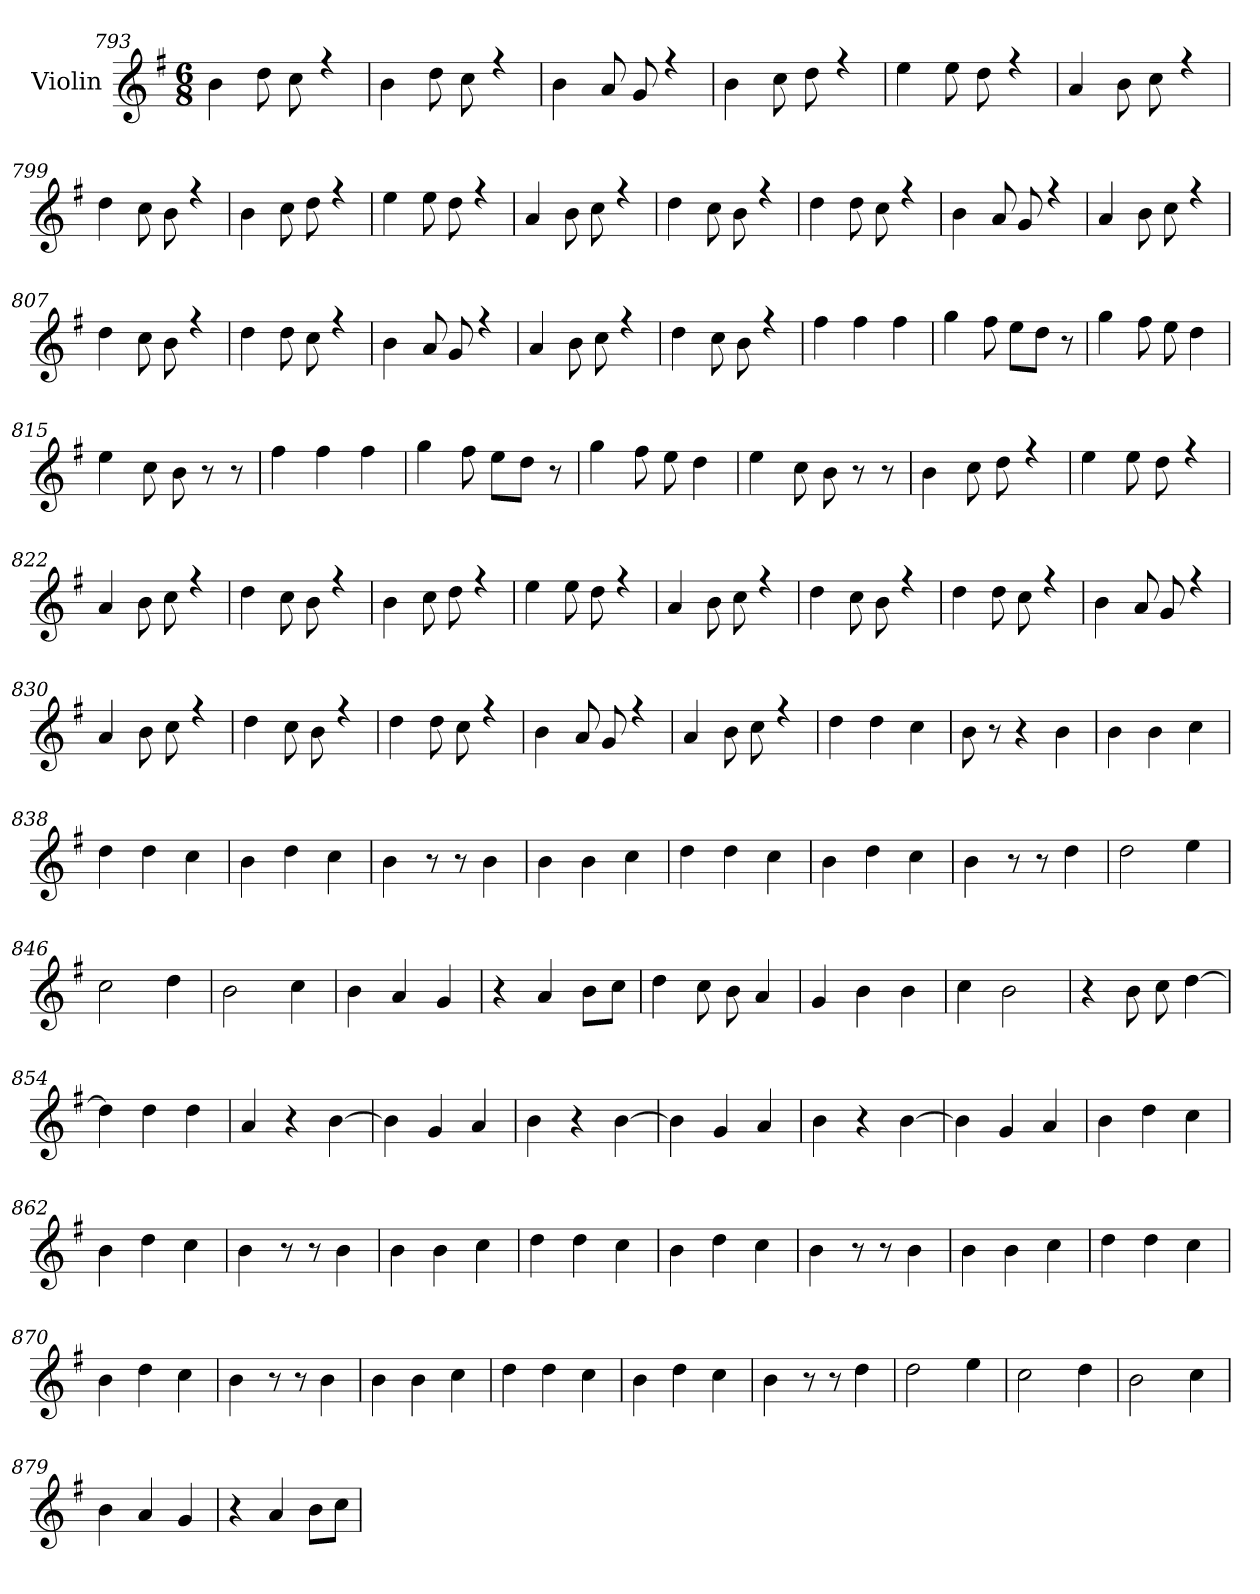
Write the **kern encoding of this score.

**kern
*part1
*staff1
*I"Violin
*clefG2
*k[f#]
*G:
*M6/8
=793
4b\
8dd\
8cc\
4rff
=794
4b\
8dd\
8cc\
4rff
=795
4b\
8a/
8g/
4rff
=796
4b\
8cc\
8dd\
4rff
!!LO:LB:g=z
=797
4ee\
8ee\
8dd\
4rff
=798
4a/
8b\
8cc\
4rff
=799
4dd\
8cc\
8b\
4rff
=800
4b\
8cc\
8dd\
4rff
=801
4ee\
8ee\
8dd\
4rff
=802
4a/
8b\
8cc\
4rff
=803
4dd\
8cc\
8b\
4rff
!!LO:LB:g=z
=804
4dd\
8dd\
8cc\
4rff
=805
4b\
8a/
8g/
4rff
=806
4a/
8b\
8cc\
4rff
=807
4dd\
8cc\
8b\
4rff
=808
4dd\
8dd\
8cc\
4rff
=809
4b\
8a/
8g/
4rff
!!LO:LB:g=z
=810
4a/
8b\
8cc\
4rff
=811
4dd\
8cc\
8b\
4rff
=812
4ff#\
4ff#\
4ff#\
=813
4gg\
8ff#\
8ee\L
8dd\J
8r
=814
4gg\
8ff#\
8ee\
4dd\
=815
4ee\
8cc\
8b\
8r
8r
=816
4ff#\
4ff#\
4ff#\
!!LO:LB:g=z
=817
4gg\
8ff#\
8ee\L
8dd\J
8r
=818
4gg\
8ff#\
8ee\
4dd\
=819
4ee\
8cc\
8b\
8r
8r
=820
4b\
8cc\
8dd\
4rff
=821
4ee\
8ee\
8dd\
4rff
=822
4a/
8b\
8cc\
4rff
=823
4dd\
8cc\
8b\
4rff
!!LO:LB:g=z
=824
4b\
8cc\
8dd\
4rff
=825
4ee\
8ee\
8dd\
4rff
=826
4a/
8b\
8cc\
4rff
=827
4dd\
8cc\
8b\
4rff
=828
4dd\
8dd\
8cc\
4rff
=829
4b\
8a/
8g/
4rff
=830
4a/
8b\
8cc\
4rff
!!LO:LB:g=z
=831
4dd\
8cc\
8b\
4rff
=832
4dd\
8dd\
8cc\
4rff
=833
4b\
8a/
8g/
4rff
=834
4a/
8b\
8cc\
4rff
=835
4dd\
4dd\
4cc\
=836
8b\
8r
4r
4b\
=837
4b\
4b\
4cc\
!!LO:PB:g=z
=838
4dd\
4dd\
4cc\
=839
4b\
4dd\
4cc\
=840
4b\
8r
8r
4b\
=841
4b\
4b\
4cc\
=842
4dd\
4dd\
4cc\
=843
4b\
4dd\
4cc\
=844
4b\
8r
8r
4dd\
!!LO:LB:g=z
=845
2dd\
4ee\
=846
2cc\
4dd\
=847
2b\
4cc\
=848
4b\
4a/
4g/
=849
4r
4a/
8b\L
8cc\J
=850
4dd\
8cc\
8b\
4a/
=851
4g/
4b\
4b\
!!LO:LB:g=z
=852
4cc\
2b\
=853
4r
8b\
8cc\
[4dd\
=854
4dd\]
4dd\
4dd\
=855
4a/
4r
[4b\
=856
4b\]
4g/
4a/
=857
4b\
4r
[4b\
=858
4b\]
4g/
4a/
!!LO:LB:g=z
=859
4b\
4r
[4b\
=860
4b\]
4g/
4a/
=861
4b\
4dd\
4cc\
=862
4b\
4dd\
4cc\
=863
4b\
8r
8r
4b\
=864
4b\
4b\
4cc\
=865
4dd\
4dd\
4cc\
!!LO:LB:g=z
=866
4b\
4dd\
4cc\
=867
4b\
8r
8r
4b\
=868
4b\
4b\
4cc\
=869
4dd\
4dd\
4cc\
=870
4b\
4dd\
4cc\
=871
4b\
8r
8r
4b\
=872
4b\
4b\
4cc\
!!LO:LB:g=z
=873
4dd\
4dd\
4cc\
=874
4b\
4dd\
4cc\
=875
4b\
8r
8r
4dd\
=876
2dd\
4ee\
=877
2cc\
4dd\
=878
2b\
4cc\
=879
4b\
4a/
4g/
!!LO:LB:g=z
=880
4r
4a/
8b\L
8cc\J
=
*-
